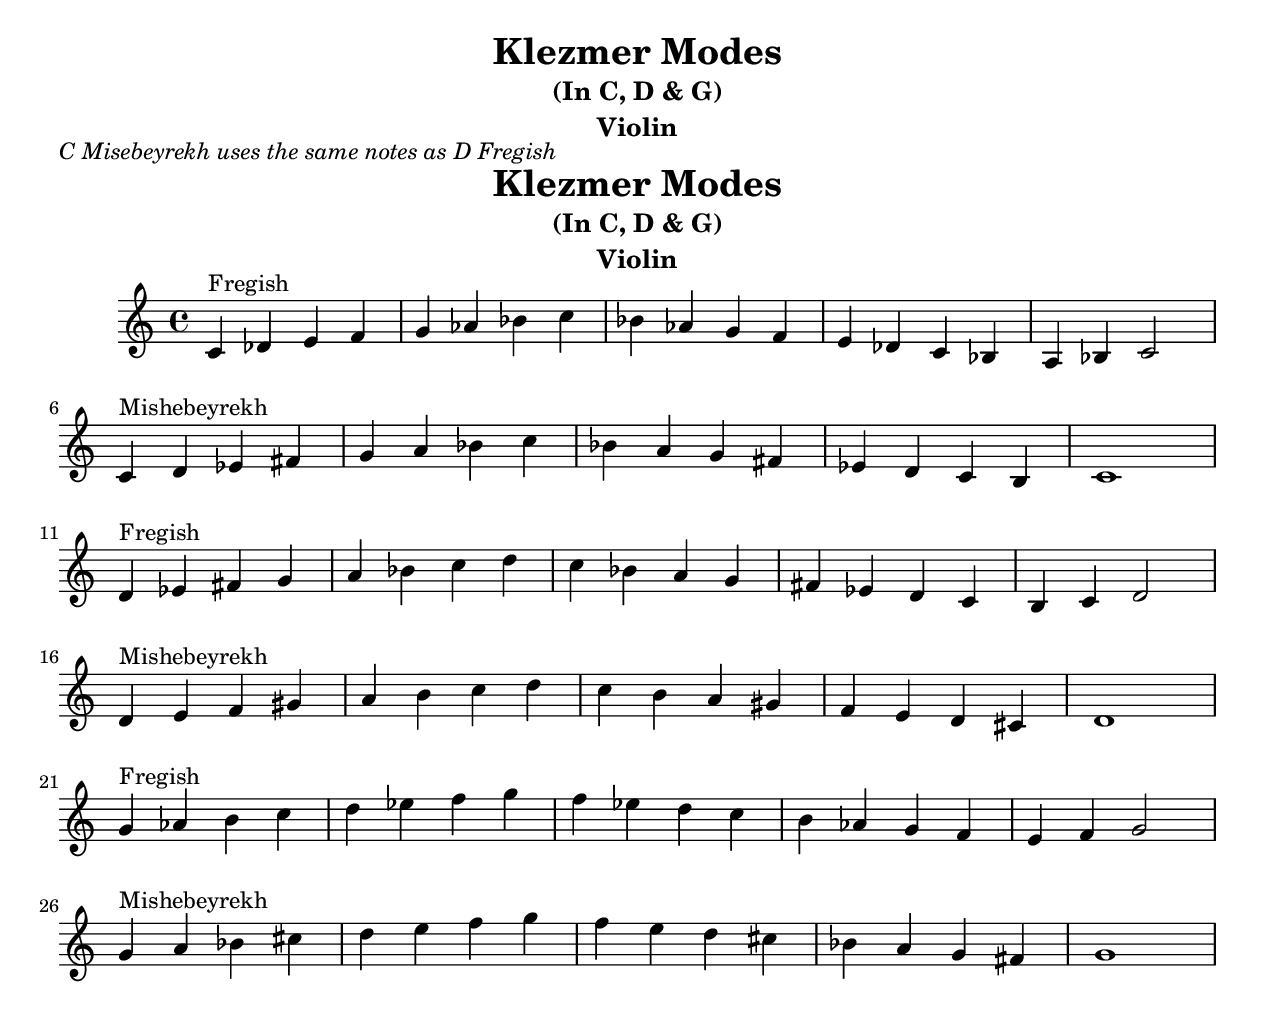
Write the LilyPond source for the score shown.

\version "2.18.0"
\language "english"

\paper{
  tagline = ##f
  print-all-headers = ##t
  #(set-paper-size "letter")
}
\header{
  title= "Klezmer Modes"
instrument= "Violin"
  subtitle="(In C, D & G)"
instrument= "Violin"

}
\markup{ \italic "C Misebeyrekh uses the same notes as D Fregish" }
dscales = {
  d'4^"Fregish"ef' fs' g'
  a' bf' c'' d''
  c'' bf' a' g'
  fs' ef' d' c'
  b c' d'2 \break

  d'4^"Mishebeyrekh" e' f' gs'|
  a' b' c'' d''|
  c'' b' a' gs'
  f' e' d' cs'|
  d'1|\break
}


melody = {
  \clef treble

  \key c \major
  \time 4/4

  \transpose d c \dscales       %C
  \dscales                        %D
  \transpose d g \dscales        %G
}




%************************Lyrics Block****************
%\addlyrics{ Doe a deer }

harmonies = \chordmode {

}

\score {
  <<
    \new ChordNames {
      \set chordChanges = ##f
    }
    \new Staff \melody
  >>

  \layout{indent = 1.0\cm}
  \midi { }
}
